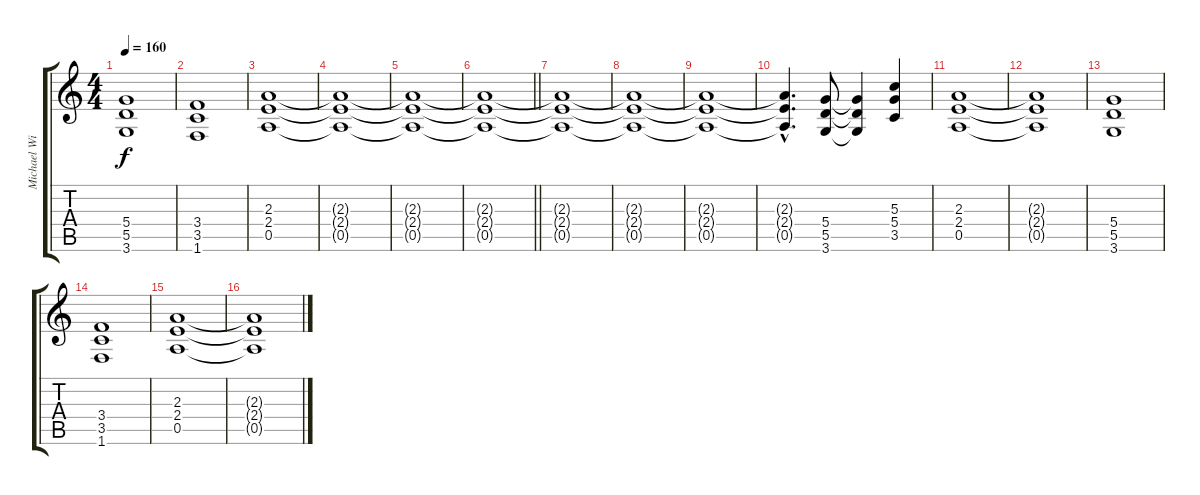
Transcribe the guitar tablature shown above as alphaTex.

\track ("Michael Wilton" "Michael Wi") {instrument distortionguitar}
\staff {score tabs}
\tuning (E4 B3 G3 D3 A2 E2) {hide}
\ts (4 4)
\tempo 160
\clef g2
\ks c
(5.4 5.5 3.6).1{dy f} |
(3.4 3.5 1.6).1 |
(2.3 2.4 0.5).1 |
(2.3{t} 2.4{t} 0.5{t}).1 |
(2.3{t} 2.4{t} 0.5{t}).1 |
\barLineRight lightlight
(2.3{t} 2.4{t} 0.5{t}).1 |
(2.3{t} 2.4{t} 0.5{t}).1 |
(2.3{t} 2.4{t} 0.5{t}).1 |
(2.3{t} 2.4{t} 0.5{t}).1 |
(2.3{hac t} 2.4{hac t} 0.5{hac t}).4{d} (5.4 5.5 3.6).8 (5.4{t} 5.5{t} 3.6{t}).4 (5.3 5.4 3.5).4 |
(2.3 2.4 0.5).1 |
(2.3{t} 2.4{t} 0.5{t}).1 |
(5.4 5.5 3.6).1 |
(3.4 3.5 1.6).1 |
(2.3 2.4 0.5).1 |
(2.3{t} 2.4{t} 0.5{t}).1
